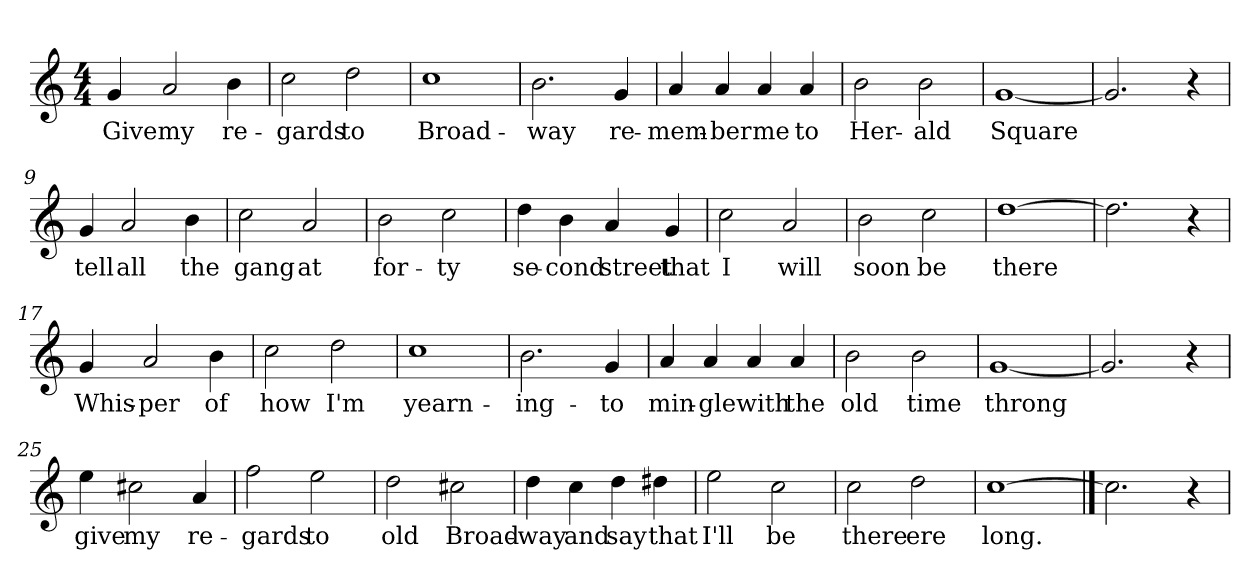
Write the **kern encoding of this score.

**kern	**text
*part1	*part1
*staff1	*staff1
*clefG2	*
*k[]	*
*C:	*
*M4/4	*
=1	=1
4g/	Give
2a/	my
4b\	re-
=2	=2
2cc\	-gards
2dd\	to
=3	=3
1cc	Broad-
=4	=4
2.b\	-way
4g/	re-
=5	=5
4a/	-mem-
4a/	-ber
4a/	me
4a/	to
=6	=6
2b\	Her-
2b\	-ald
!!LO:LB:g=z
=7	=7
[1g	Square
=8	=8
2.g/]	.
4r	.
=9	=9
4g/	tell
2a/	all
4b\	the
=10	=10
2cc\	gang
2a/	at
=11	=11
2b\	for-
2cc\	-ty
=12	=12
4dd\	se-
4b\	-cond
4a/	street
4g/	that
=13	=13
2cc\	I
2a/	will
!!LO:LB:g=z
=14	=14
2b\	soon
2cc\	be
=15	=15
[1dd	there
=16	=16
2.dd\]	.
4r	.
=17	=17
4g/	Whis-
2a/	-per
4b\	of
=18	=18
2cc\	how
2dd\	I'm
=19	=19
1cc	yearn-
=20	=20
2.b\	-ing-
4g/	to
=21	=21
4a/	min-
4a/	-gle
4a/	with
4a/	the
!!LO:LB:g=z
=22	=22
2b\	old
2b\	time
=23	=23
[1g	throng
=24	=24
2.g/]	.
4r	.
=25	=25
4ee\	give
2cc#X\	my
4a/	re-
=26	=26
2ff\	-gards
2ee\	to
=27	=27
2dd\	old
2cc#X\	Broad-
=28	=28
4dd\	-way
4cc\	and
4dd\	say
4dd#X\	that
!!LO:LB:g=z
=29	=29
2ee\	I'll
2cc\	be
=30	=30
2cc\	there
2dd\	ere
=31	=31
[1cc	long.
==32	==32
2.cc\]	.
4r	.
=	=
*-	*-
